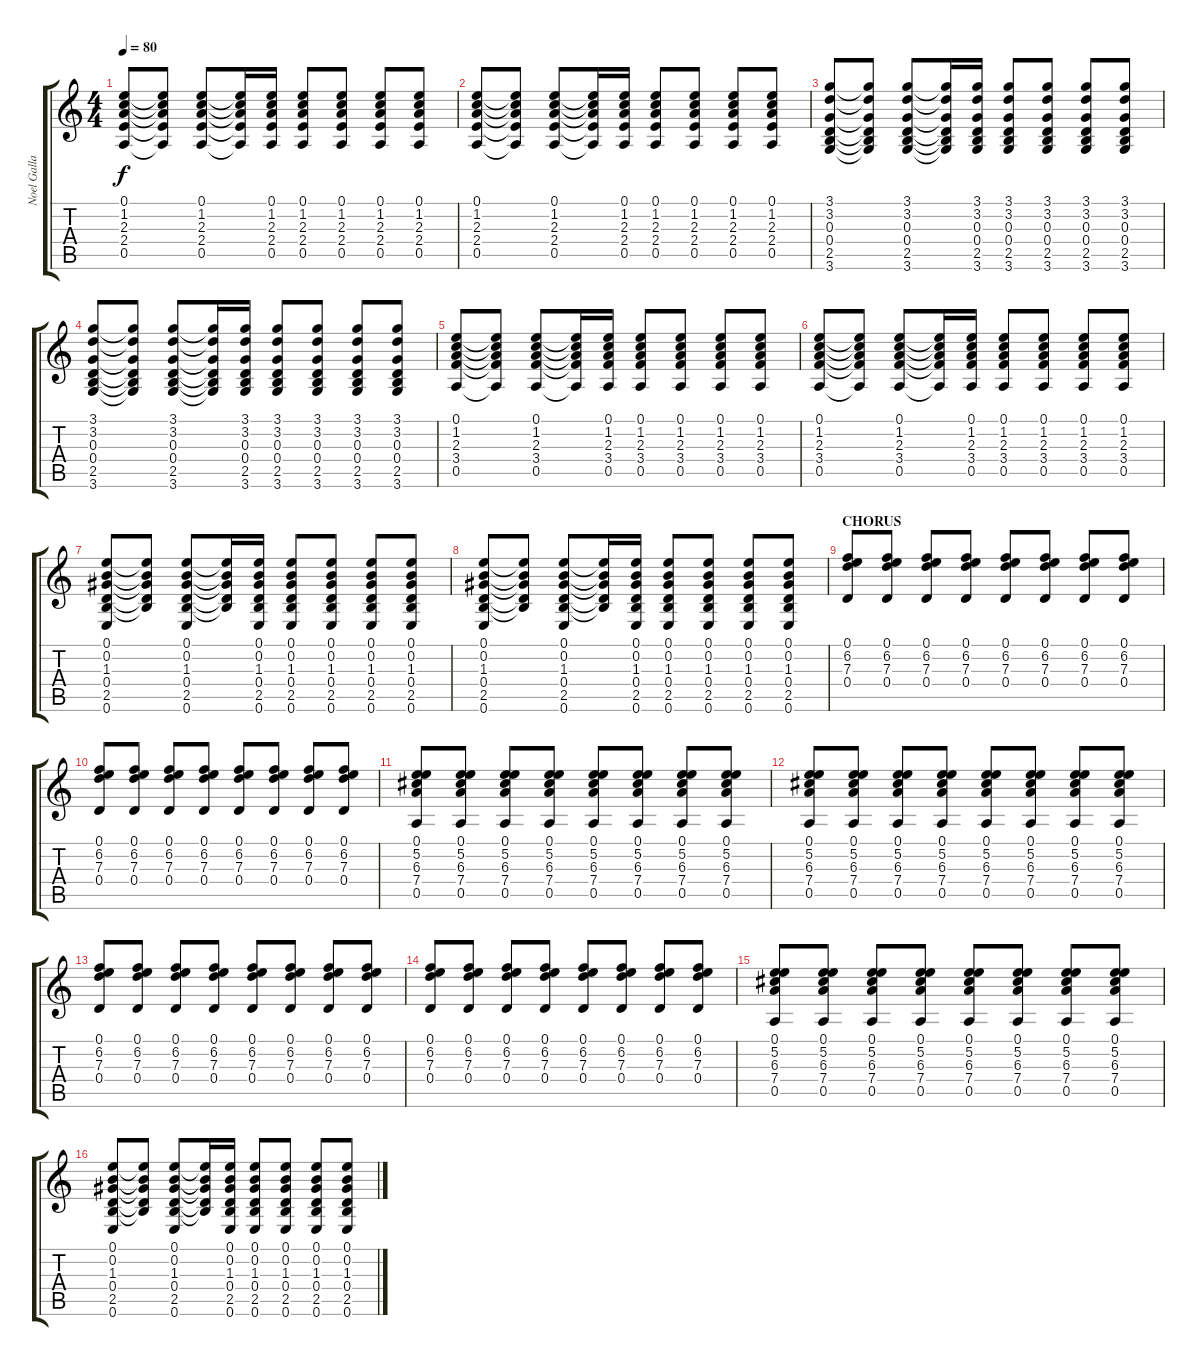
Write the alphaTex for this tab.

\track ("Noel Gallagher" "Noel Galla") {instrument distortionguitar}
\staff {score tabs}
\tuning (E4 B3 G3 D3 A2 E2) {hide}
\ts (4 4)
\tempo 80
\clef g2
\ks c
(0.1 1.2 2.3 2.4 0.5).8{dy f} (0.1{t} 1.2{t} 2.3{t} 2.4{t} 0.5{t}).8 (0.1 1.2 2.3 2.4 0.5).8 (0.1{t} 1.2{t} 2.3{t} 2.4{t} 0.5{t}).16 (0.1 1.2 2.3 2.4 0.5).16 (0.1 1.2 2.3 2.4 0.5).8 (0.1 1.2 2.3 2.4 0.5).8 (0.1 1.2 2.3 2.4 0.5).8 (0.1 1.2 2.3 2.4 0.5).8 |
(0.1 1.2 2.3 2.4 0.5).8 (0.1{t} 1.2{t} 2.3{t} 2.4{t} 0.5{t}).8 (0.1 1.2 2.3 2.4 0.5).8 (0.1{t} 1.2{t} 2.3{t} 2.4{t} 0.5{t}).16 (0.1 1.2 2.3 2.4 0.5).16 (0.1 1.2 2.3 2.4 0.5).8 (0.1 1.2 2.3 2.4 0.5).8 (0.1 1.2 2.3 2.4 0.5).8 (0.1 1.2 2.3 2.4 0.5).8 |
(3.1 3.2 0.3 0.4 2.5 3.6).8 (3.1{t} 3.2{t} 0.3{t} 0.4{t} 2.5{t} 3.6{t}).8 (3.1 3.2 0.3 0.4 2.5 3.6).8 (3.1{t} 3.2{t} 0.3{t} 0.4{t} 2.5{t} 3.6{t}).16 (3.1 3.2 0.3 0.4 2.5 3.6).16 (3.1 3.2 0.3 0.4 2.5 3.6).8 (3.1 3.2 0.3 0.4 2.5 3.6).8 (3.1 3.2 0.3 0.4 2.5 3.6).8 (3.1 3.2 0.3 0.4 2.5 3.6).8 |
(3.1 3.2 0.3 0.4 2.5 3.6).8 (3.1{t} 3.2{t} 0.3{t} 0.4{t} 2.5{t} 3.6{t}).8 (3.1 3.2 0.3 0.4 2.5 3.6).8 (3.1{t} 3.2{t} 0.3{t} 0.4{t} 2.5{t} 3.6{t}).16 (3.1 3.2 0.3 0.4 2.5 3.6).16 (3.1 3.2 0.3 0.4 2.5 3.6).8 (3.1 3.2 0.3 0.4 2.5 3.6).8 (3.1 3.2 0.3 0.4 2.5 3.6).8 (3.1 3.2 0.3 0.4 2.5 3.6).8 |
(0.1 1.2 2.3 3.4 0.5).8 (0.1{t} 1.2{t} 2.3{t} 3.4{t} 0.5{t}).8 (0.1 1.2 2.3 3.4 0.5).8 (0.1{t} 1.2{t} 2.3{t} 3.4{t} 0.5{t}).16 (0.1 1.2 2.3 3.4 0.5).16 (0.1 1.2 2.3 3.4 0.5).8 (0.1 1.2 2.3 3.4 0.5).8 (0.1 1.2 2.3 3.4 0.5).8 (0.1 1.2 2.3 3.4 0.5).8 |
(0.1 1.2 2.3 3.4 0.5).8 (0.1{t} 1.2{t} 2.3{t} 3.4{t} 0.5{t}).8 (0.1 1.2 2.3 3.4 0.5).8 (0.1{t} 1.2{t} 2.3{t} 3.4{t} 0.5{t}).16 (0.1 1.2 2.3 3.4 0.5).16 (0.1 1.2 2.3 3.4 0.5).8 (0.1 1.2 2.3 3.4 0.5).8 (0.1 1.2 2.3 3.4 0.5).8 (0.1 1.2 2.3 3.4 0.5).8 |
(0.1 0.2 1.3 0.4 2.5 0.6).8 (0.1{t} 0.2{t} 1.3{t} 0.4{t} 2.5{t}).8 (0.1 0.2 1.3 0.4 2.5 0.6).8 (0.1{t} 0.2{t} 1.3{t} 0.4{t} 2.5{t}).16 (0.1 0.2 1.3 0.4 2.5 0.6).16 (0.1 0.2 1.3 0.4 2.5 0.6).8 (0.1 0.2 1.3 0.4 2.5 0.6).8 (0.1 0.2 1.3 0.4 2.5 0.6).8 (0.1 0.2 1.3 0.4 2.5 0.6).8 |
(0.1 0.2 1.3 0.4 2.5 0.6).8 (0.1{t} 0.2{t} 1.3{t} 0.4{t} 2.5{t}).8 (0.1 0.2 1.3 0.4 2.5 0.6).8 (0.1{t} 0.2{t} 1.3{t} 0.4{t} 2.5{t}).16 (0.1 0.2 1.3 0.4 2.5 0.6).16 (0.1 0.2 1.3 0.4 2.5 0.6).8 (0.1 0.2 1.3 0.4 2.5 0.6).8 (0.1 0.2 1.3 0.4 2.5 0.6).8 (0.1 0.2 1.3 0.4 2.5 0.6).8 |
\section ("" "CHORUS")
(0.1 6.2 7.3 0.4).8 (0.1 6.2 7.3 0.4).8 (0.1 6.2 7.3 0.4).8 (0.1 6.2 7.3 0.4).8 (0.1 6.2 7.3 0.4).8 (0.1 6.2 7.3 0.4).8 (0.1 6.2 7.3 0.4).8 (0.1 6.2 7.3 0.4).8 |
(0.1 6.2 7.3 0.4).8 (0.1 6.2 7.3 0.4).8 (0.1 6.2 7.3 0.4).8 (0.1 6.2 7.3 0.4).8 (0.1 6.2 7.3 0.4).8 (0.1 6.2 7.3 0.4).8 (0.1 6.2 7.3 0.4).8 (0.1 6.2 7.3 0.4).8 |
(0.1 5.2 6.3 7.4 0.5).8 (0.1 5.2 6.3 7.4 0.5).8 (0.1 5.2 6.3 7.4 0.5).8 (0.1 5.2 6.3 7.4 0.5).8 (0.1 5.2 6.3 7.4 0.5).8 (0.1 5.2 6.3 7.4 0.5).8 (0.1 5.2 6.3 7.4 0.5).8 (0.1 5.2 6.3 7.4 0.5).8 |
(0.1 5.2 6.3 7.4 0.5).8 (0.1 5.2 6.3 7.4 0.5).8 (0.1 5.2 6.3 7.4 0.5).8 (0.1 5.2 6.3 7.4 0.5).8 (0.1 5.2 6.3 7.4 0.5).8 (0.1 5.2 6.3 7.4 0.5).8 (0.1 5.2 6.3 7.4 0.5).8 (0.1 5.2 6.3 7.4 0.5).8 |
(0.1 6.2 7.3 0.4).8 (0.1 6.2 7.3 0.4).8 (0.1 6.2 7.3 0.4).8 (0.1 6.2 7.3 0.4).8 (0.1 6.2 7.3 0.4).8 (0.1 6.2 7.3 0.4).8 (0.1 6.2 7.3 0.4).8 (0.1 6.2 7.3 0.4).8 |
(0.1 6.2 7.3 0.4).8 (0.1 6.2 7.3 0.4).8 (0.1 6.2 7.3 0.4).8 (0.1 6.2 7.3 0.4).8 (0.1 6.2 7.3 0.4).8 (0.1 6.2 7.3 0.4).8 (0.1 6.2 7.3 0.4).8 (0.1 6.2 7.3 0.4).8 |
(0.1 5.2 6.3 7.4 0.5).8 (0.1 5.2 6.3 7.4 0.5).8 (0.1 5.2 6.3 7.4 0.5).8 (0.1 5.2 6.3 7.4 0.5).8 (0.1 5.2 6.3 7.4 0.5).8 (0.1 5.2 6.3 7.4 0.5).8 (0.1 5.2 6.3 7.4 0.5).8 (0.1 5.2 6.3 7.4 0.5).8 |
(0.1 0.2 1.3 0.4 2.5 0.6).8 (0.1{t} 0.2{t} 1.3{t} 0.4{t} 2.5{t}).8 (0.1 0.2 1.3 0.4 2.5 0.6).8 (0.1{t} 0.2{t} 1.3{t} 0.4{t} 2.5{t}).16 (0.1 0.2 1.3 0.4 2.5 0.6).16 (0.1 0.2 1.3 0.4 2.5 0.6).8 (0.1 0.2 1.3 0.4 2.5 0.6).8 (0.1 0.2 1.3 0.4 2.5 0.6).8 (0.1 0.2 1.3 0.4 2.5 0.6).8
